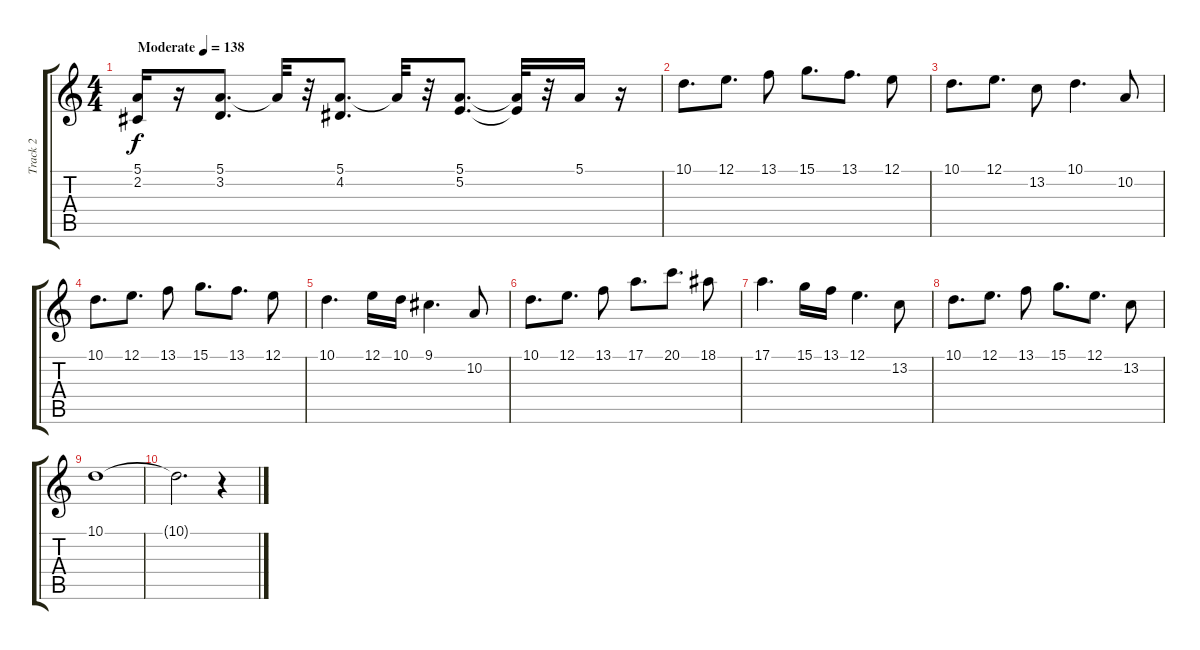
\track ("Track 2" "Track 2") {instrument brasssection}
\staff {score tabs}
\tuning (E4 B3 G3 D3 A2 E2) {hide}
\ts (4 4)
\tempo (138 "Moderate")
\clef g2
\ks c
(5.1 2.2).16{dy f instrument brasssection} r.16 (5.1 3.2).8{d} 5.1{t}.32 r.32 (5.1 4.2).8{d} 5.1{t}.32 r.32 (5.1 5.2).8{d} (5.1{t} 5.2{t}).32 r.32 5.1.16 r.16 |
10.1.8{d} 12.1.8{d} 13.1.8 15.1.8{d} 13.1.8{d} 12.1.8 |
10.1.8{d} 12.1.8{d} 13.2.8 10.1.4{d} 10.2.8 |
10.1.8{d} 12.1.8{d} 13.1.8 15.1.8{d} 13.1.8{d} 12.1.8 |
10.1.4{d} 12.1.16 10.1.16 9.1.4{d} 10.2.8 |
10.1.8{d} 12.1.8{d} 13.1.8 17.1.8{d} 20.1.8{d} 18.1.8 |
17.1.4{d} 15.1.16 13.1.16 12.1.4{d} 13.2.8 |
10.1.8{d} 12.1.8{d} 13.1.8 15.1.8{d} 12.1.8{d} 13.2.8 |
10.1.1 |
10.1{t}.2{d} r.4
